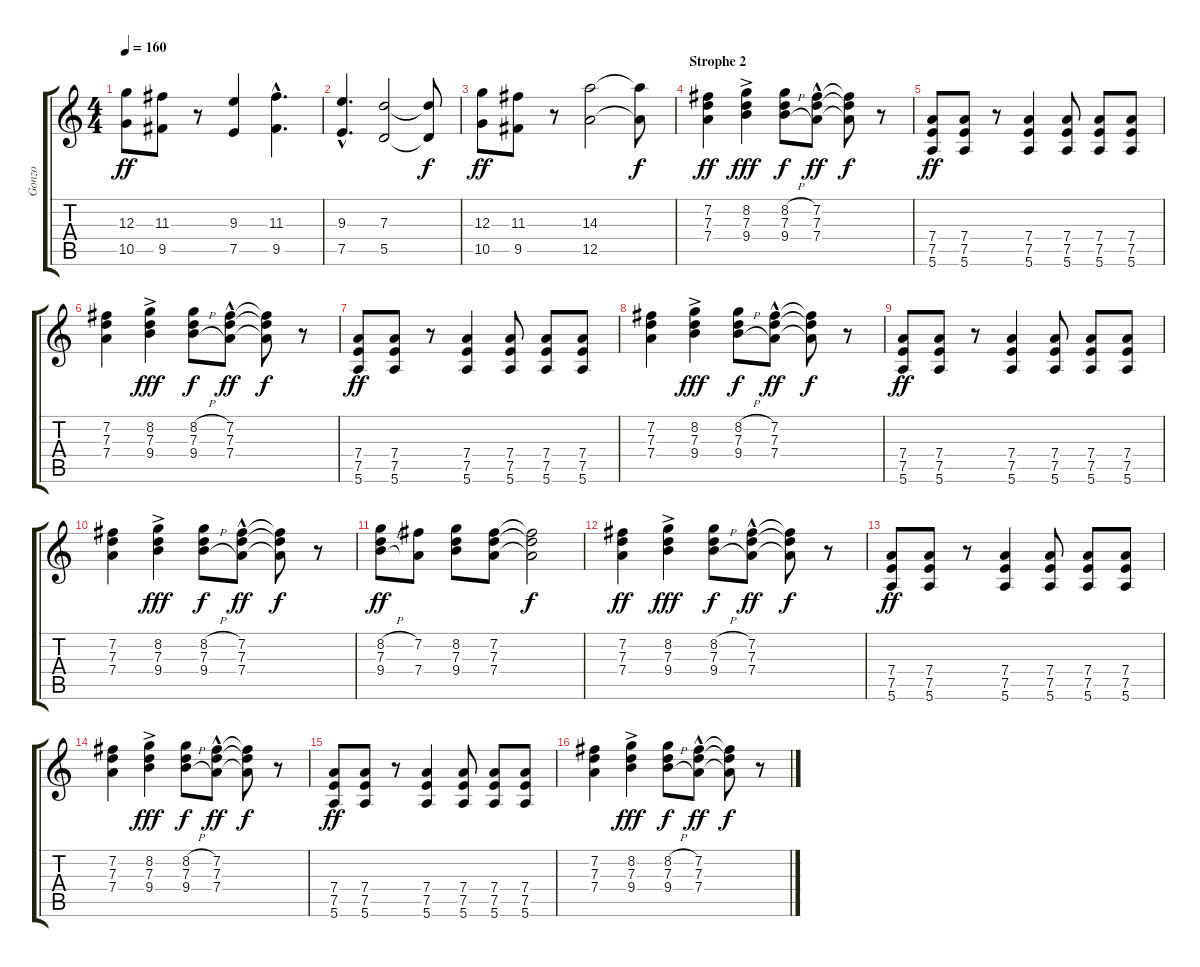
\track ("Gonzo" "Gonzo") {instrument overdrivenguitar}
\staff {score tabs}
\tuning (E4 B3 G3 D3 A2 E2) {hide}
\ts (4 4)
\tempo 160
\clef g2
\ks c
(12.3 10.5).8{dy ff} (11.3 9.5).8 r.8 (9.3 7.5).4 (11.3{hac} 9.5{hac}).4{d} |
(9.3{hac} 7.5{hac}).4{d} (7.3 5.5).2 (7.3{t} 5.5{t}).8{dy f} |
(12.3 10.5).8{dy ff} (11.3 9.5).8 r.8 (14.3 12.5).2 (14.3{t} 12.5{t}).8{dy f} |
\section ("" "Strophe 2")
(7.2 7.3 7.4).4{dy ff} (8.2 7.3 9.4{ac}).4{dy fff} (8.2{h} 7.3 9.4{h}).8{dy f} (7.2 7.3{hac} 7.4).8{dy ff} (7.2{t} 7.3{t} 7.4{t}).8{dy f} r.8 |
(7.4 7.5 5.6).8{dy ff} (7.4 7.5 5.6).8 r.8 (7.4 7.5 5.6).4 (7.4 7.5 5.6).8 (7.4 7.5 5.6).8 (7.4 7.5 5.6).8 |
(7.2 7.3 7.4).4 (8.2 7.3 9.4{ac}).4{dy fff} (8.2{h} 7.3 9.4{h}).8{dy f} (7.2 7.3{hac} 7.4).8{dy ff} (7.2{t} 7.3{t} 7.4{t}).8{dy f} r.8 |
(7.4 7.5 5.6).8{dy ff} (7.4 7.5 5.6).8 r.8 (7.4 7.5 5.6).4 (7.4 7.5 5.6).8 (7.4 7.5 5.6).8 (7.4 7.5 5.6).8 |
(7.2 7.3 7.4).4 (8.2 7.3 9.4{ac}).4{dy fff} (8.2{h} 7.3 9.4{h}).8{dy f} (7.2 7.3{hac} 7.4).8{dy ff} (7.2{t} 7.3{t} 7.4{t}).8{dy f} r.8 |
(7.4 7.5 5.6).8{dy ff} (7.4 7.5 5.6).8 r.8 (7.4 7.5 5.6).4 (7.4 7.5 5.6).8 (7.4 7.5 5.6).8 (7.4 7.5 5.6).8 |
(7.2 7.3 7.4).4 (8.2 7.3 9.4{ac}).4{dy fff} (8.2{h} 7.3 9.4{h}).8{dy f} (7.2 7.3{hac} 7.4).8{dy ff} (7.2{t} 7.3{t} 7.4{t}).8{dy f} r.8 |
(8.2{h} 7.3 9.4{h}).8{dy ff} (7.2 7.4).8 (8.2 7.3 9.4).8 (7.2 7.3 7.4).8 (7.2{t} 7.3{t} 7.4{t}).2{dy f} |
(7.2 7.3 7.4).4{dy ff} (8.2 7.3 9.4{ac}).4{dy fff} (8.2{h} 7.3 9.4{h}).8{dy f} (7.2 7.3{hac} 7.4).8{dy ff} (7.2{t} 7.3{t} 7.4{t}).8{dy f} r.8 |
(7.4 7.5 5.6).8{dy ff} (7.4 7.5 5.6).8 r.8 (7.4 7.5 5.6).4 (7.4 7.5 5.6).8 (7.4 7.5 5.6).8 (7.4 7.5 5.6).8 |
(7.2 7.3 7.4).4 (8.2 7.3 9.4{ac}).4{dy fff} (8.2{h} 7.3 9.4{h}).8{dy f} (7.2 7.3{hac} 7.4).8{dy ff} (7.2{t} 7.3{t} 7.4{t}).8{dy f} r.8 |
(7.4 7.5 5.6).8{dy ff} (7.4 7.5 5.6).8 r.8 (7.4 7.5 5.6).4 (7.4 7.5 5.6).8 (7.4 7.5 5.6).8 (7.4 7.5 5.6).8 |
(7.2 7.3 7.4).4 (8.2 7.3 9.4{ac}).4{dy fff} (8.2{h} 7.3 9.4{h}).8{dy f} (7.2 7.3{hac} 7.4).8{dy ff} (7.2{t} 7.3{t} 7.4{t}).8{dy f} r.8
